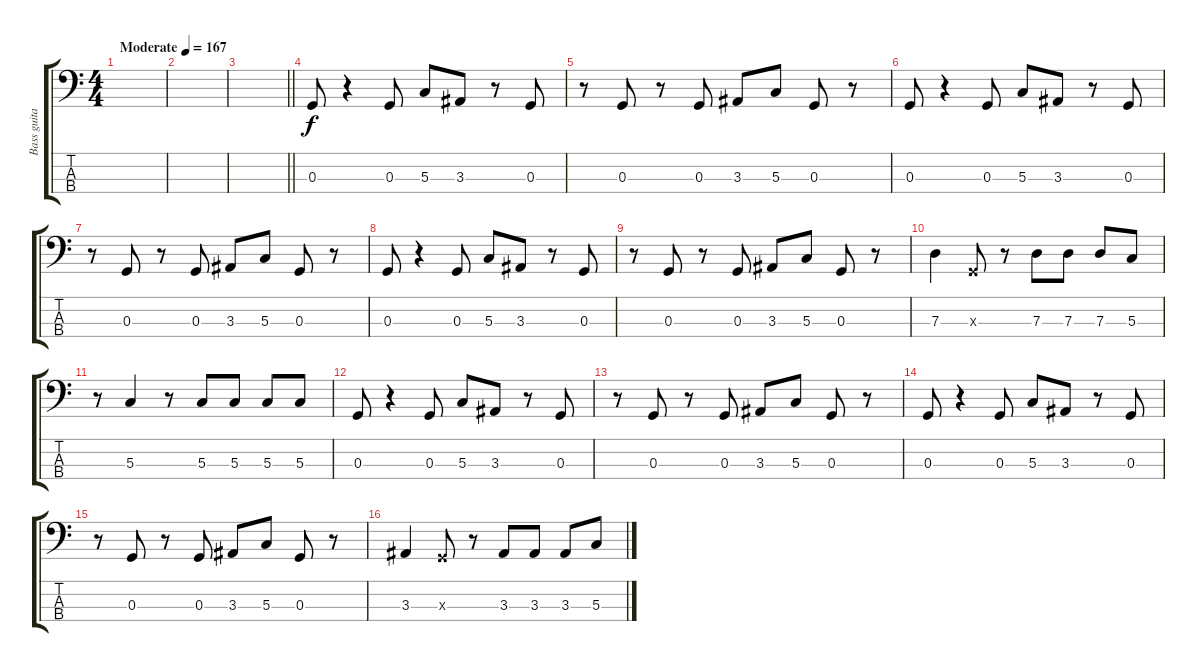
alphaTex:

\track ("Bass guitar" "Bass guita") {instrument electricbassfinger}
\staff {score tabs}
\tuning (F2 C2 G1 C1) {hide}
\ts (4 4)
\tempo (167 "Moderate")
\clef f4
\ks c
|
|
\barLineRight lightlight
|
0.3.8 r.4 0.3.8 5.3.8 3.3.8 r.8 0.3.8 |
r.8 0.3.8 r.8 0.3.8 3.3.8 5.3.8 0.3.8 r.8 |
0.3.8 r.4 0.3.8 5.3.8 3.3.8 r.8 0.3.8 |
r.8 0.3.8 r.8 0.3.8 3.3.8 5.3.8 0.3.8 r.8 |
0.3.8 r.4 0.3.8 5.3.8 3.3.8 r.8 0.3.8 |
r.8 0.3.8 r.8 0.3.8 3.3.8 5.3.8 0.3.8 r.8 |
7.3.4 0.3{x}.8 r.8 7.3.8 7.3.8 7.3.8 5.3.8 |
r.8 5.3.4 r.8 5.3.8 5.3.8 5.3.8 5.3.8 |
0.3.8 r.4 0.3.8 5.3.8 3.3.8 r.8 0.3.8 |
r.8 0.3.8 r.8 0.3.8 3.3.8 5.3.8 0.3.8 r.8 |
0.3.8 r.4 0.3.8 5.3.8 3.3.8 r.8 0.3.8 |
r.8 0.3.8 r.8 0.3.8 3.3.8 5.3.8 0.3.8 r.8 |
3.3.4 0.3{x}.8 r.8 3.3.8 3.3.8 3.3.8 5.3.8
